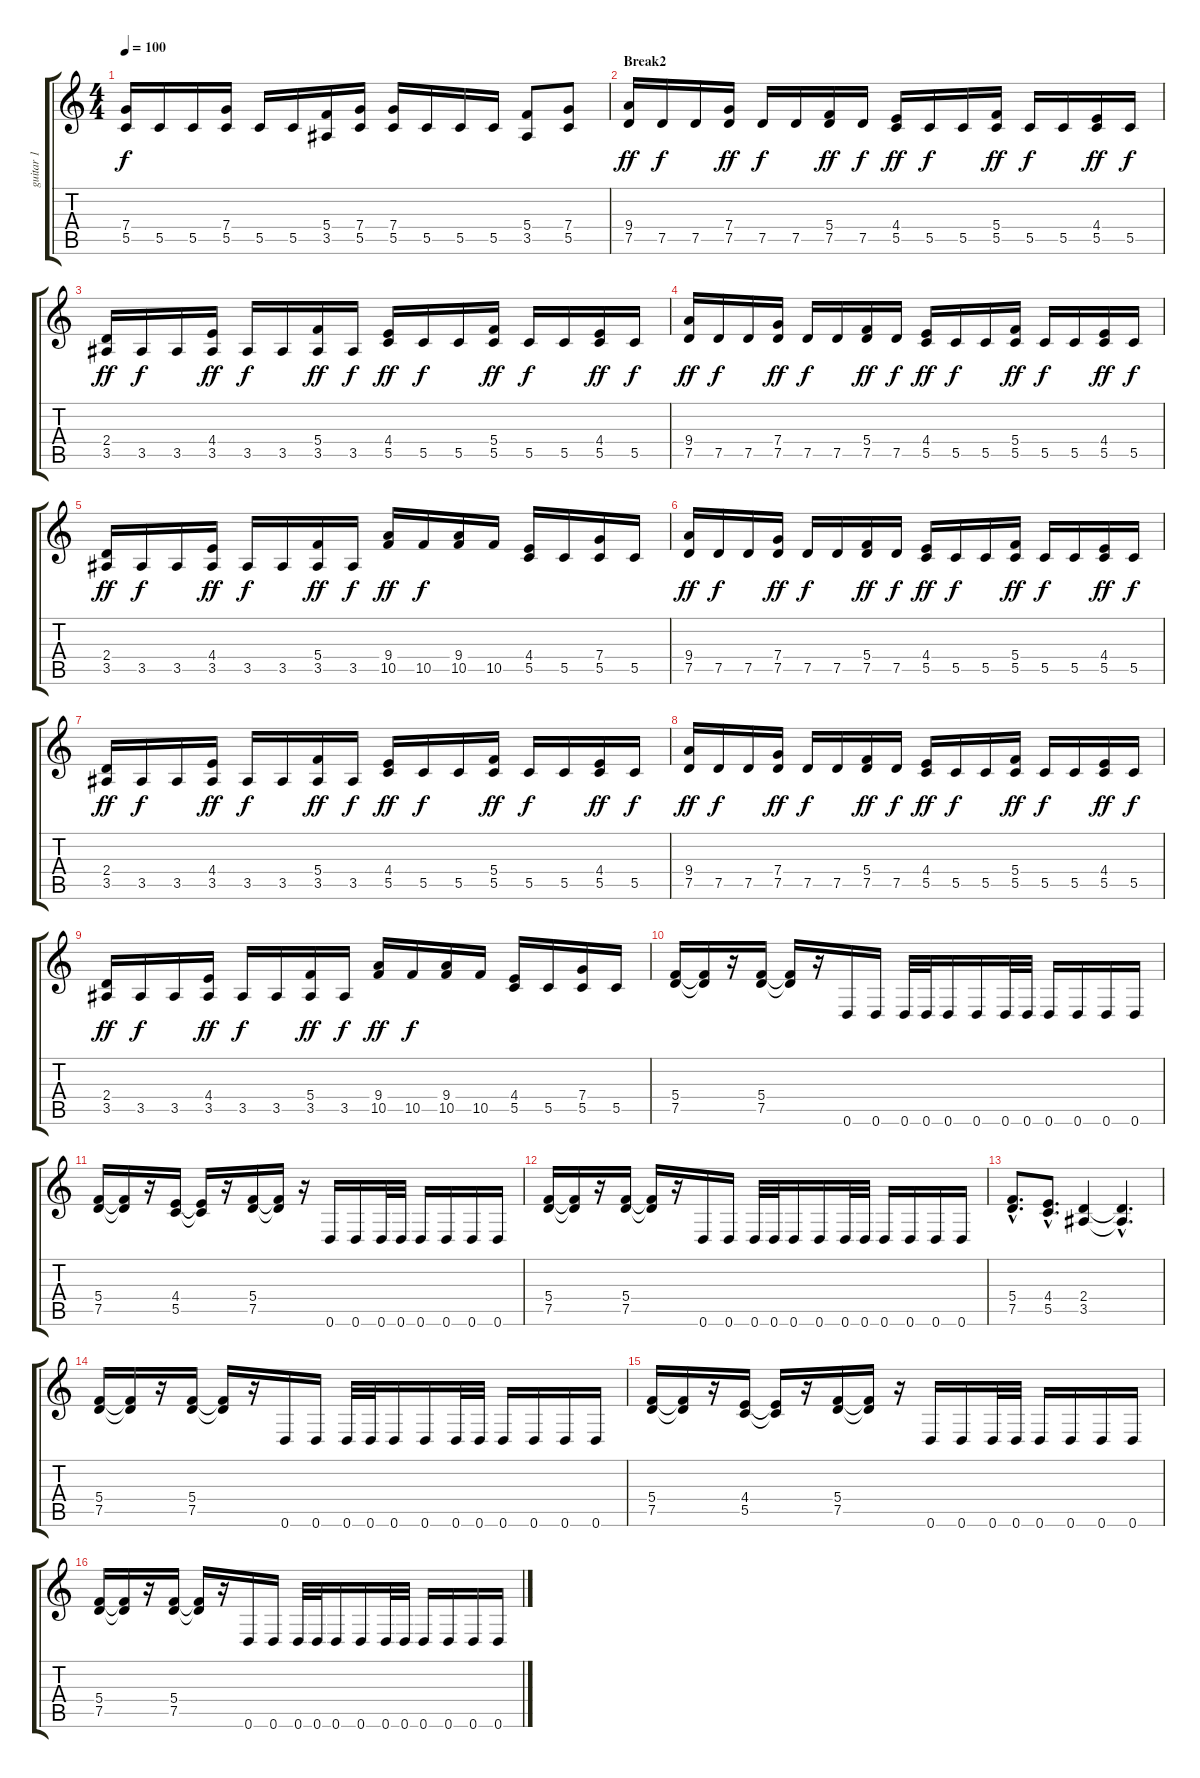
\track ("guitar 1" "guitar 1") {instrument distortionguitar}
\staff {score tabs}
\tuning (D4 A3 F3 C3 G2 D2) {hide}
\ts (4 4)
\tempo 100
\clef g2
\ks c
(7.4 5.5).16{dy f} 5.5.16 5.5.16 (7.4 5.5).16 5.5.16 5.5.16 (5.4 3.5).16 (7.4 5.5).16 (7.4 5.5).16 5.5.16 5.5.16 5.5.16 (5.4 3.5).8 (7.4 5.5).8 |
\section ("" "Break2")
(9.4 7.5).16{dy ff} 7.5.16{dy f} 7.5.16 (7.4 7.5).16{dy ff} 7.5.16{dy f} 7.5.16 (5.4 7.5).16{dy ff} 7.5.16{dy f} (4.4 5.5).16{dy ff} 5.5.16{dy f} 5.5.16 (5.4 5.5).16{dy ff} 5.5.16{dy f} 5.5.16 (4.4 5.5).16{dy ff} 5.5.16{dy f} |
(2.4 3.5).16{dy ff} 3.5.16{dy f} 3.5.16 (4.4 3.5).16{dy ff} 3.5.16{dy f} 3.5.16 (5.4 3.5).16{dy ff} 3.5.16{dy f} (4.4 5.5).16{dy ff} 5.5.16{dy f} 5.5.16 (5.4 5.5).16{dy ff} 5.5.16{dy f} 5.5.16 (4.4 5.5).16{dy ff} 5.5.16{dy f} |
(9.4 7.5).16{dy ff} 7.5.16{dy f} 7.5.16 (7.4 7.5).16{dy ff} 7.5.16{dy f} 7.5.16 (5.4 7.5).16{dy ff} 7.5.16{dy f} (4.4 5.5).16{dy ff} 5.5.16{dy f} 5.5.16 (5.4 5.5).16{dy ff} 5.5.16{dy f} 5.5.16 (4.4 5.5).16{dy ff} 5.5.16{dy f} |
(2.4 3.5).16{dy ff} 3.5.16{dy f} 3.5.16 (4.4 3.5).16{dy ff} 3.5.16{dy f} 3.5.16 (5.4 3.5).16{dy ff} 3.5.16{dy f} (9.4 10.5).16{dy ff} 10.5.16{dy f} (9.4 10.5).16 10.5.16 (4.4 5.5).16 5.5.16 (7.4 5.5).16 5.5.16 |
(9.4 7.5).16{dy ff} 7.5.16{dy f} 7.5.16 (7.4 7.5).16{dy ff} 7.5.16{dy f} 7.5.16 (5.4 7.5).16{dy ff} 7.5.16{dy f} (4.4 5.5).16{dy ff} 5.5.16{dy f} 5.5.16 (5.4 5.5).16{dy ff} 5.5.16{dy f} 5.5.16 (4.4 5.5).16{dy ff} 5.5.16{dy f} |
(2.4 3.5).16{dy ff} 3.5.16{dy f} 3.5.16 (4.4 3.5).16{dy ff} 3.5.16{dy f} 3.5.16 (5.4 3.5).16{dy ff} 3.5.16{dy f} (4.4 5.5).16{dy ff} 5.5.16{dy f} 5.5.16 (5.4 5.5).16{dy ff} 5.5.16{dy f} 5.5.16 (4.4 5.5).16{dy ff} 5.5.16{dy f} |
(9.4 7.5).16{dy ff} 7.5.16{dy f} 7.5.16 (7.4 7.5).16{dy ff} 7.5.16{dy f} 7.5.16 (5.4 7.5).16{dy ff} 7.5.16{dy f} (4.4 5.5).16{dy ff} 5.5.16{dy f} 5.5.16 (5.4 5.5).16{dy ff} 5.5.16{dy f} 5.5.16 (4.4 5.5).16{dy ff} 5.5.16{dy f} |
(2.4 3.5).16{dy ff} 3.5.16{dy f} 3.5.16 (4.4 3.5).16{dy ff} 3.5.16{dy f} 3.5.16 (5.4 3.5).16{dy ff} 3.5.16{dy f} (9.4 10.5).16{dy ff} 10.5.16{dy f} (9.4 10.5).16 10.5.16 (4.4 5.5).16 5.5.16 (7.4 5.5).16 5.5.16 |
(5.4 7.5).16 (5.4{t} 7.5{t}).16 r.16 (5.4 7.5).16 (5.4{t} 7.5{t}).16 r.16 0.6.16 0.6.16 0.6.32 0.6.32 0.6.16 0.6.16 0.6.32 0.6.32 0.6.16 0.6.16 0.6.16 0.6.16 |
(5.4 7.5).16 (5.4{t} 7.5{t}).16 r.16 (4.4 5.5).16 (4.4{t} 5.5{t}).16 r.16 (5.4 7.5).16 (5.4{t} 7.5{t}).16 r.16 0.6.16 0.6.16 0.6.32 0.6.32 0.6.16 0.6.16 0.6.16 0.6.16 |
(5.4 7.5).16 (5.4{t} 7.5{t}).16 r.16 (5.4 7.5).16 (5.4{t} 7.5{t}).16 r.16 0.6.16 0.6.16 0.6.32 0.6.32 0.6.16 0.6.16 0.6.32 0.6.32 0.6.16 0.6.16 0.6.16 0.6.16 |
(5.4{hac} 7.5{hac}).8{d} (4.4{hac} 5.5{hac}).8{d} (2.4 3.5).4 (2.4{hac t} 3.5{hac t}).4{d} |
(5.4 7.5).16 (5.4{t} 7.5{t}).16 r.16 (5.4 7.5).16 (5.4{t} 7.5{t}).16 r.16 0.6.16 0.6.16 0.6.32 0.6.32 0.6.16 0.6.16 0.6.32 0.6.32 0.6.16 0.6.16 0.6.16 0.6.16 |
(5.4 7.5).16 (5.4{t} 7.5{t}).16 r.16 (4.4 5.5).16 (4.4{t} 5.5{t}).16 r.16 (5.4 7.5).16 (5.4{t} 7.5{t}).16 r.16 0.6.16 0.6.16 0.6.32 0.6.32 0.6.16 0.6.16 0.6.16 0.6.16 |
(5.4 7.5).16 (5.4{t} 7.5{t}).16 r.16 (5.4 7.5).16 (5.4{t} 7.5{t}).16 r.16 0.6.16 0.6.16 0.6.32 0.6.32 0.6.16 0.6.16 0.6.32 0.6.32 0.6.16 0.6.16 0.6.16 0.6.16
